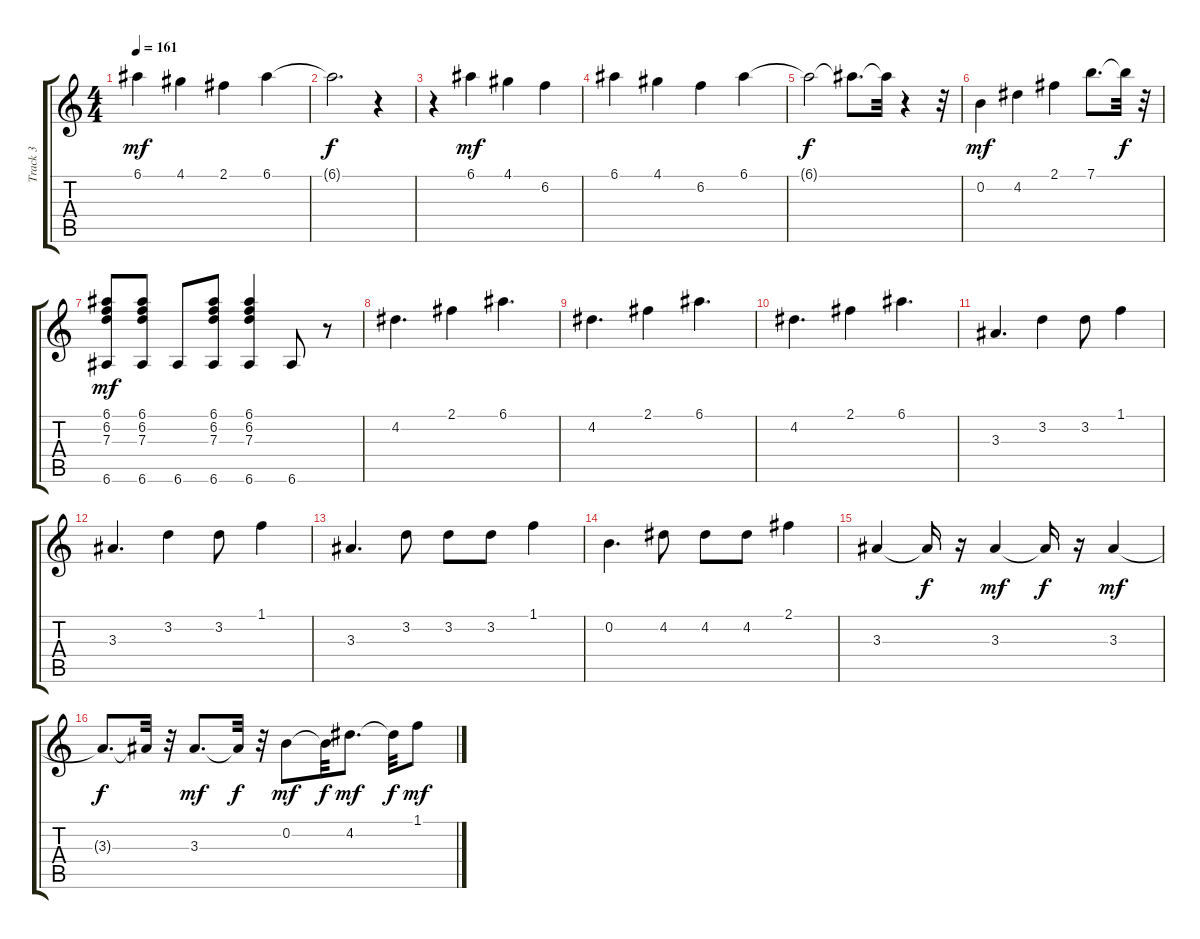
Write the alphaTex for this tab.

\track ("Track 3" "Track 3") {instrument electricguitarjazz}
\staff {score tabs}
\tuning (E4 B3 G3 D3 A2 E2) {hide}
\ts (4 4)
\tempo 161
\clef g2
\ks c
6.1.4{dy mf} 4.1.4 2.1.4 6.1.4 |
6.1{t}.2{d dy f} r.4 |
r.4 6.1.4{dy mf} 4.1.4 6.2.4 |
6.1.4 4.1.4 6.2.4 6.1.4 |
6.1{t}.2{dy f} 6.1{t}.8{d} 6.1{t}.32 r.4 r.32 |
0.2.4{dy mf} 4.2.4 2.1.4 7.1.8{d} 7.1{t}.32{dy f} r.32 |
(6.1 6.2 7.3 6.6).8{dy mf} (6.1 6.2 7.3 6.6).8 6.6.8 (6.1 6.2 7.3 6.6).8 (6.1 6.2 7.3 6.6).4 6.6.8 r.8 |
4.2.4{d} 2.1.4 6.1.4{d} |
4.2.4{d} 2.1.4 6.1.4{d} |
4.2.4{d} 2.1.4 6.1.4{d} |
3.3.4{d} 3.2.4 3.2.8 1.1.4 |
3.3.4{d} 3.2.4 3.2.8 1.1.4 |
3.3.4{d} 3.2.8 3.2.8 3.2.8 1.1.4 |
0.2.4{d} 4.2.8 4.2.8 4.2.8 2.1.4 |
3.3.4 3.3{t}.16{dy f} r.16 3.3.4{dy mf} 3.3{t}.16{dy f} r.16 3.3.4{dy mf} |
3.3{t}.8{d dy f} 3.3{t}.32 r.32 3.3.8{d dy mf} 3.3{t}.32{dy f} r.32 0.2.8{dy mf} 0.2{t}.32{dy f} 4.2.8{d dy mf} 4.2{t}.32{dy f} 1.1.8{dy mf}
